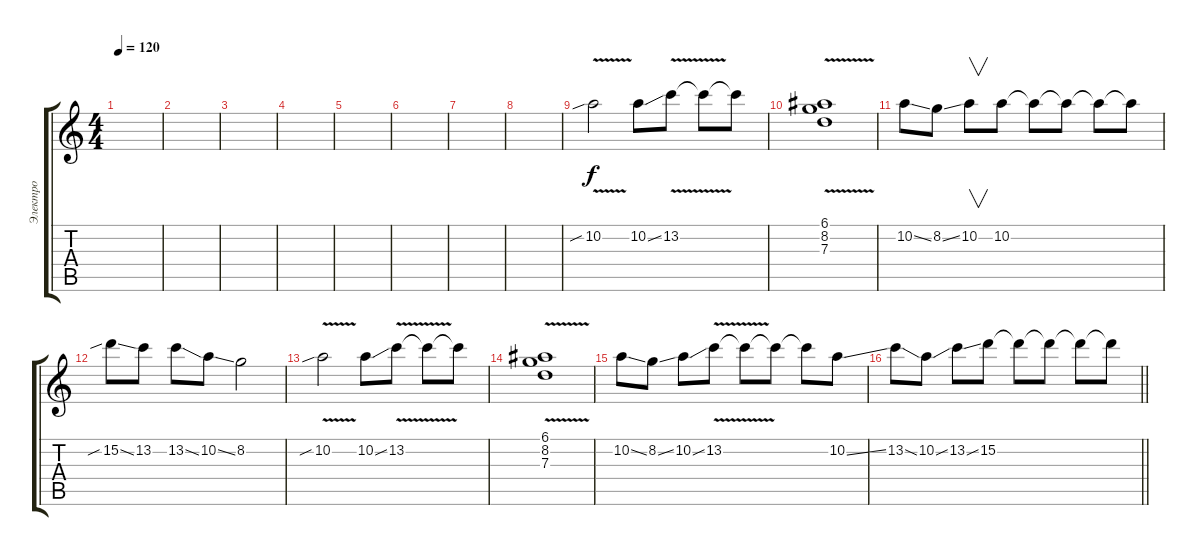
\track ("Электро" "Электро") {instrument electricguitarclean}
\staff {score tabs}
\tuning (E4 B3 G3 D3 A2 E2) {hide}
\ts (4 4)
\tempo 120
\clef g2
\ks c
|
|
|
|
|
|
|
|
10.2{v sib}.2{instrument electricguitarclean} 10.2{ss}.8 13.2{v}.8 13.2{t}.8 13.2{t}.8 |
(6.1 8.2{v} 7.3).1 |
10.2{ss}.8 8.2{ss}.8 10.2.8{v} 10.2.8 10.2{t}.8 10.2{t}.8 10.2{t}.8 10.2{t}.8 |
15.2{sib ss}.8 13.2.8 13.2{ss}.8 10.2{ss}.8 8.2.2 |
10.2{v sib}.2{instrument electricguitarclean} 10.2{ss}.8 13.2{v}.8 13.2{t}.8 13.2{t}.8 |
(6.1 8.2{v} 7.3).1 |
10.2{ss}.8 8.2{ss}.8 10.2{ss}.8 13.2{v}.8 13.2{t}.8 13.2{t}.8 13.2{t}.8 10.2{ss}.8 |
\barLineRight lightlight
13.2{ss}.8 10.2{ss}.8 13.2{ss}.8 15.2.8 15.2{t}.8 15.2{t}.8 15.2{t}.8 15.2{t}.8
